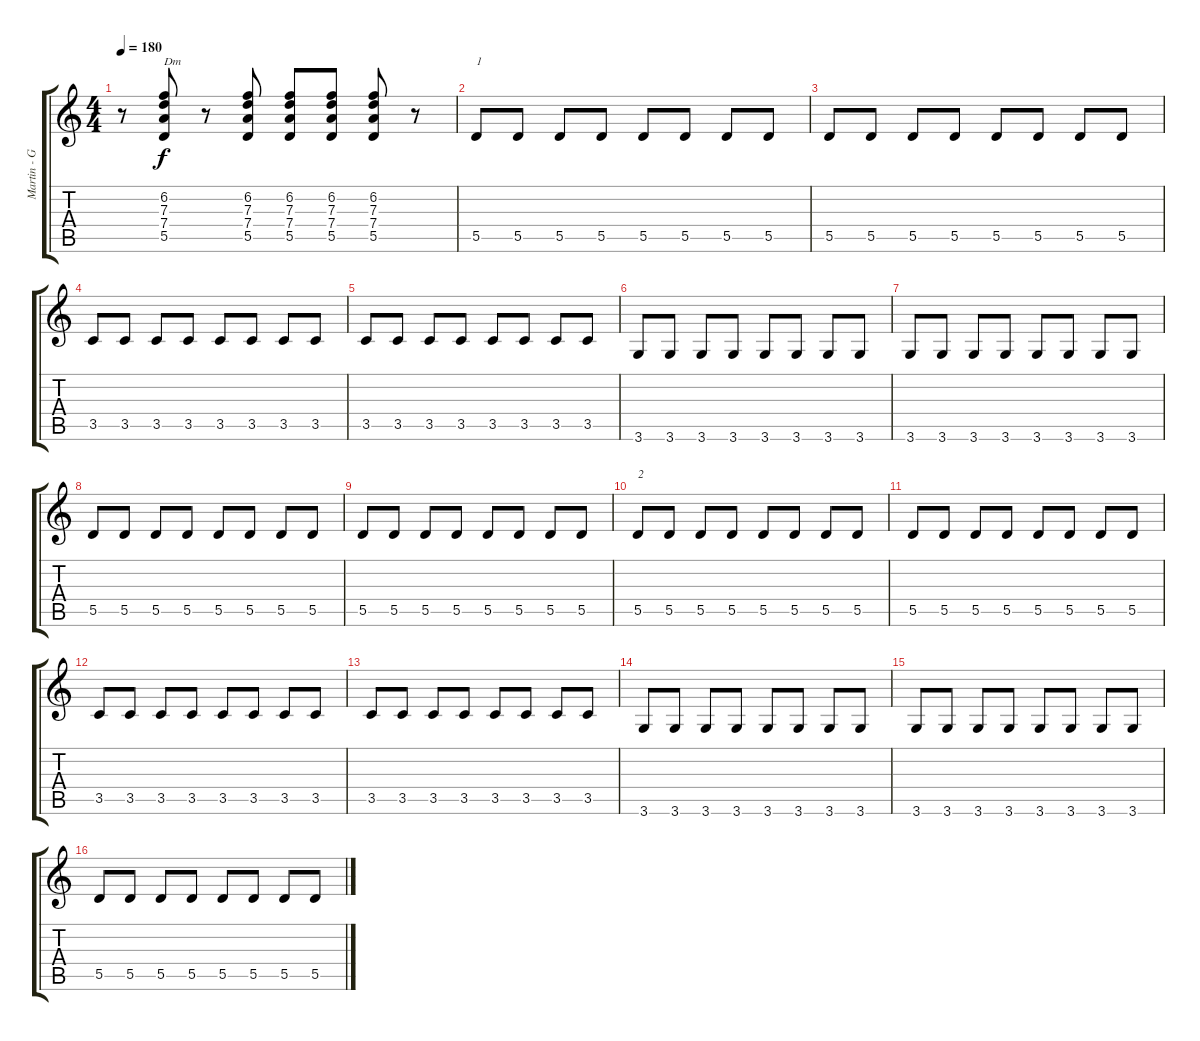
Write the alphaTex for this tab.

\track ("Martin - Guitar" "Martin - G") {instrument distortionguitar}
\staff {score tabs}
\tuning (E4 B3 G3 D3 A2 E2) {hide}
\ts (4 4)
\tempo 180
\clef g2
\ks c
r.8{dy f} (6.2 7.3 7.4 5.5).8{txt "Dm"} r.8 (6.2 7.3 7.4 5.5).8 (6.2 7.3 7.4 5.5).8 (6.2 7.3 7.4 5.5).8 (6.2 7.3 7.4 5.5).8 r.8 |
5.5.8{txt "1"} 5.5.8 5.5.8 5.5.8 5.5.8 5.5.8 5.5.8 5.5.8 |
5.5.8 5.5.8 5.5.8 5.5.8 5.5.8 5.5.8 5.5.8 5.5.8 |
3.5.8 3.5.8 3.5.8 3.5.8 3.5.8 3.5.8 3.5.8 3.5.8 |
3.5.8 3.5.8 3.5.8 3.5.8 3.5.8 3.5.8 3.5.8 3.5.8 |
3.6.8 3.6.8 3.6.8 3.6.8 3.6.8 3.6.8 3.6.8 3.6.8 |
3.6.8 3.6.8 3.6.8 3.6.8 3.6.8 3.6.8 3.6.8 3.6.8 |
5.5.8 5.5.8 5.5.8 5.5.8 5.5.8 5.5.8 5.5.8 5.5.8 |
5.5.8 5.5.8 5.5.8 5.5.8 5.5.8 5.5.8 5.5.8 5.5.8 |
5.5.8{txt "2"} 5.5.8 5.5.8 5.5.8 5.5.8 5.5.8 5.5.8 5.5.8 |
5.5.8 5.5.8 5.5.8 5.5.8 5.5.8 5.5.8 5.5.8 5.5.8 |
3.5.8 3.5.8 3.5.8 3.5.8 3.5.8 3.5.8 3.5.8 3.5.8 |
3.5.8 3.5.8 3.5.8 3.5.8 3.5.8 3.5.8 3.5.8 3.5.8 |
3.6.8 3.6.8 3.6.8 3.6.8 3.6.8 3.6.8 3.6.8 3.6.8 |
3.6.8 3.6.8 3.6.8 3.6.8 3.6.8 3.6.8 3.6.8 3.6.8 |
5.5.8 5.5.8 5.5.8 5.5.8 5.5.8 5.5.8 5.5.8 5.5.8
